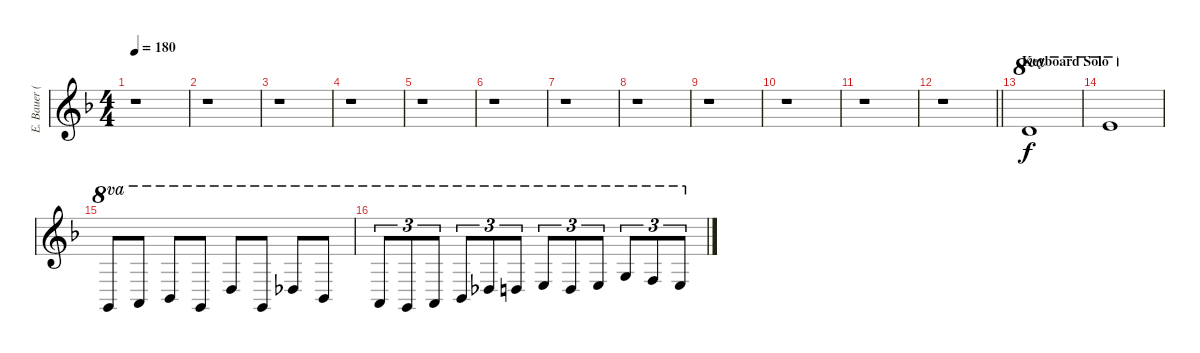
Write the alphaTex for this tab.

\track ("E. Bauer (Keyboard)" "E. Bauer (") {instrument lead2sawtooth}
\staff {score}
\tuning (E4 B3 G3 D3 A2 E2) {hide}
\ts (4 4)
\tempo 180
\clef g2
\ks dminor
r.1{dy f} |
r.1 |
r.1 |
r.1 |
r.1 |
r.1 |
r.1 |
r.1 |
r.1 |
r.1 |
r.1 |
\barLineRight lightlight
r.1 |
\section ("" "Keyboard Solo")
19.3.1{ot 8va} |
21.3.1{ot 8va} |
0.3.8{ot 8va} 2.3.8{ot 8va} 3.3.8{ot 8va} 0.3.8{ot 8va} 3.2.8{ot 8va} 0.3.8{ot 8va} 2.2.8{ot 8va} 8.4.8{ot 8va} |
2.3.8{tu (3 2) ot 8va} 0.3.8{tu (3 2) ot 8va} 2.3.8{tu (3 2) ot 8va} 3.3.8{tu (3 2) ot 8va} 2.2.8{tu (3 2) ot 8va} 3.2.8{tu (3 2) ot 8va} 0.1.8{tu (3 2) ot 8va} 3.2.8{tu (3 2) ot 8va} 5.2.8{tu (3 2) ot 8va} 3.1.8{tu (3 2) ot 8va} 1.1.8{tu (3 2) ot 8va} 0.1.8{tu (3 2) ot 8va}
